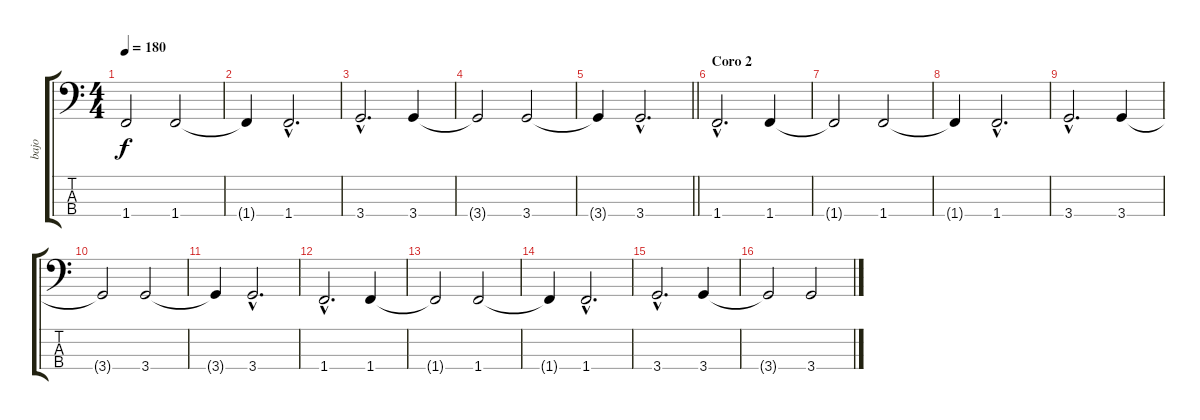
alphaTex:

\track ("bajo" "bajo") {instrument electricbasspick}
\staff {score tabs}
\tuning (G2 D2 A1 E1) {hide}
\ts (4 4)
\tempo 180
\clef f4
\ks c
1.4{t}.2{dy f} 1.4.2 |
1.4{t}.4 1.4{hac}.2{d} |
3.4{hac}.2{d} 3.4.4 |
3.4{t}.2 3.4.2 |
\barLineRight lightlight
3.4{t}.4 3.4{hac}.2{d} |
\section ("" "Coro 2")
1.4{hac}.2{d} 1.4.4 |
1.4{t}.2 1.4.2 |
1.4{t}.4 1.4{hac}.2{d} |
3.4{hac}.2{d} 3.4.4 |
3.4{t}.2 3.4.2 |
3.4{t}.4 3.4{hac}.2{d} |
1.4{hac}.2{d} 1.4.4 |
1.4{t}.2 1.4.2 |
1.4{t}.4 1.4{hac}.2{d} |
3.4{hac}.2{d} 3.4.4 |
3.4{t}.2 3.4.2
